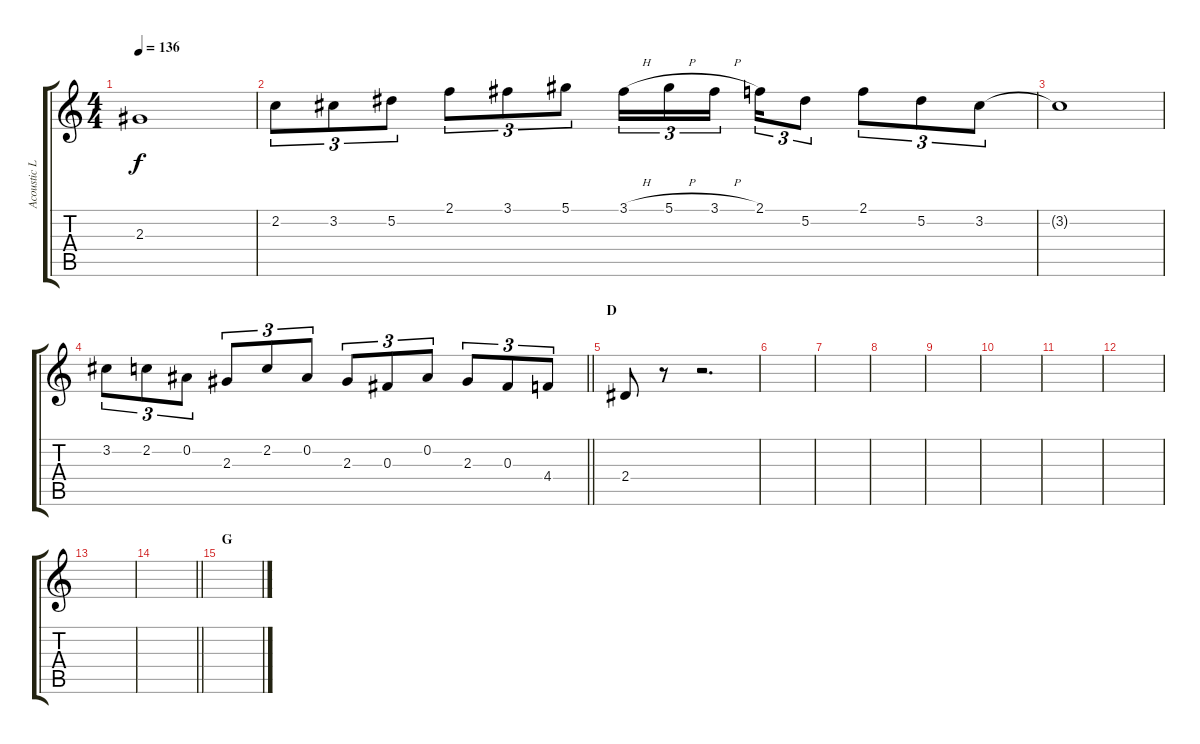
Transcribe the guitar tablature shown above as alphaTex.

\track ("Acoustic L" "Acoustic L") {instrument acousticguitarsteel}
\staff {score tabs}
\tuning (Eb4 Bb3 Gb3 Db3 Ab2 Eb2) {hide}
\ts (4 4)
\tempo 136
\clef g2
\ks c
2.3{t}.1{dy f} |
2.2.8{tu (3 2)} 3.2.8{tu (3 2)} 5.2.8{tu (3 2)} 2.1.8{tu (3 2)} 3.1.8{tu (3 2)} 5.1.8{tu (3 2)} 3.1{h}.16{tu (3 2)} 5.1{h}.16{tu (3 2)} 3.1{h}.16{tu (3 2) beam splitsecondary} 2.1.16{tu (3 2)} 5.2.8{tu (3 2)} 2.1.8{tu (3 2)} 5.2.8{tu (3 2)} 3.2.8{tu (3 2)} |
3.2{t}.1 |
\barLineRight lightlight
3.2.8{tu (3 2)} 2.2.8{tu (3 2)} 0.2.8{tu (3 2)} 2.3.8{tu (3 2)} 2.2.8{tu (3 2)} 0.2.8{tu (3 2)} 2.3.8{tu (3 2)} 0.3.8{tu (3 2)} 0.2.8{tu (3 2)} 2.3.8{tu (3 2)} 0.3.8{tu (3 2)} 4.4.8{tu (3 2)} |
\section ("" "D")
2.4.8 r.8 r.2{d} |
|
|
|
|
|
|
|
|
\barLineRight lightlight
|
\section ("" "G")
